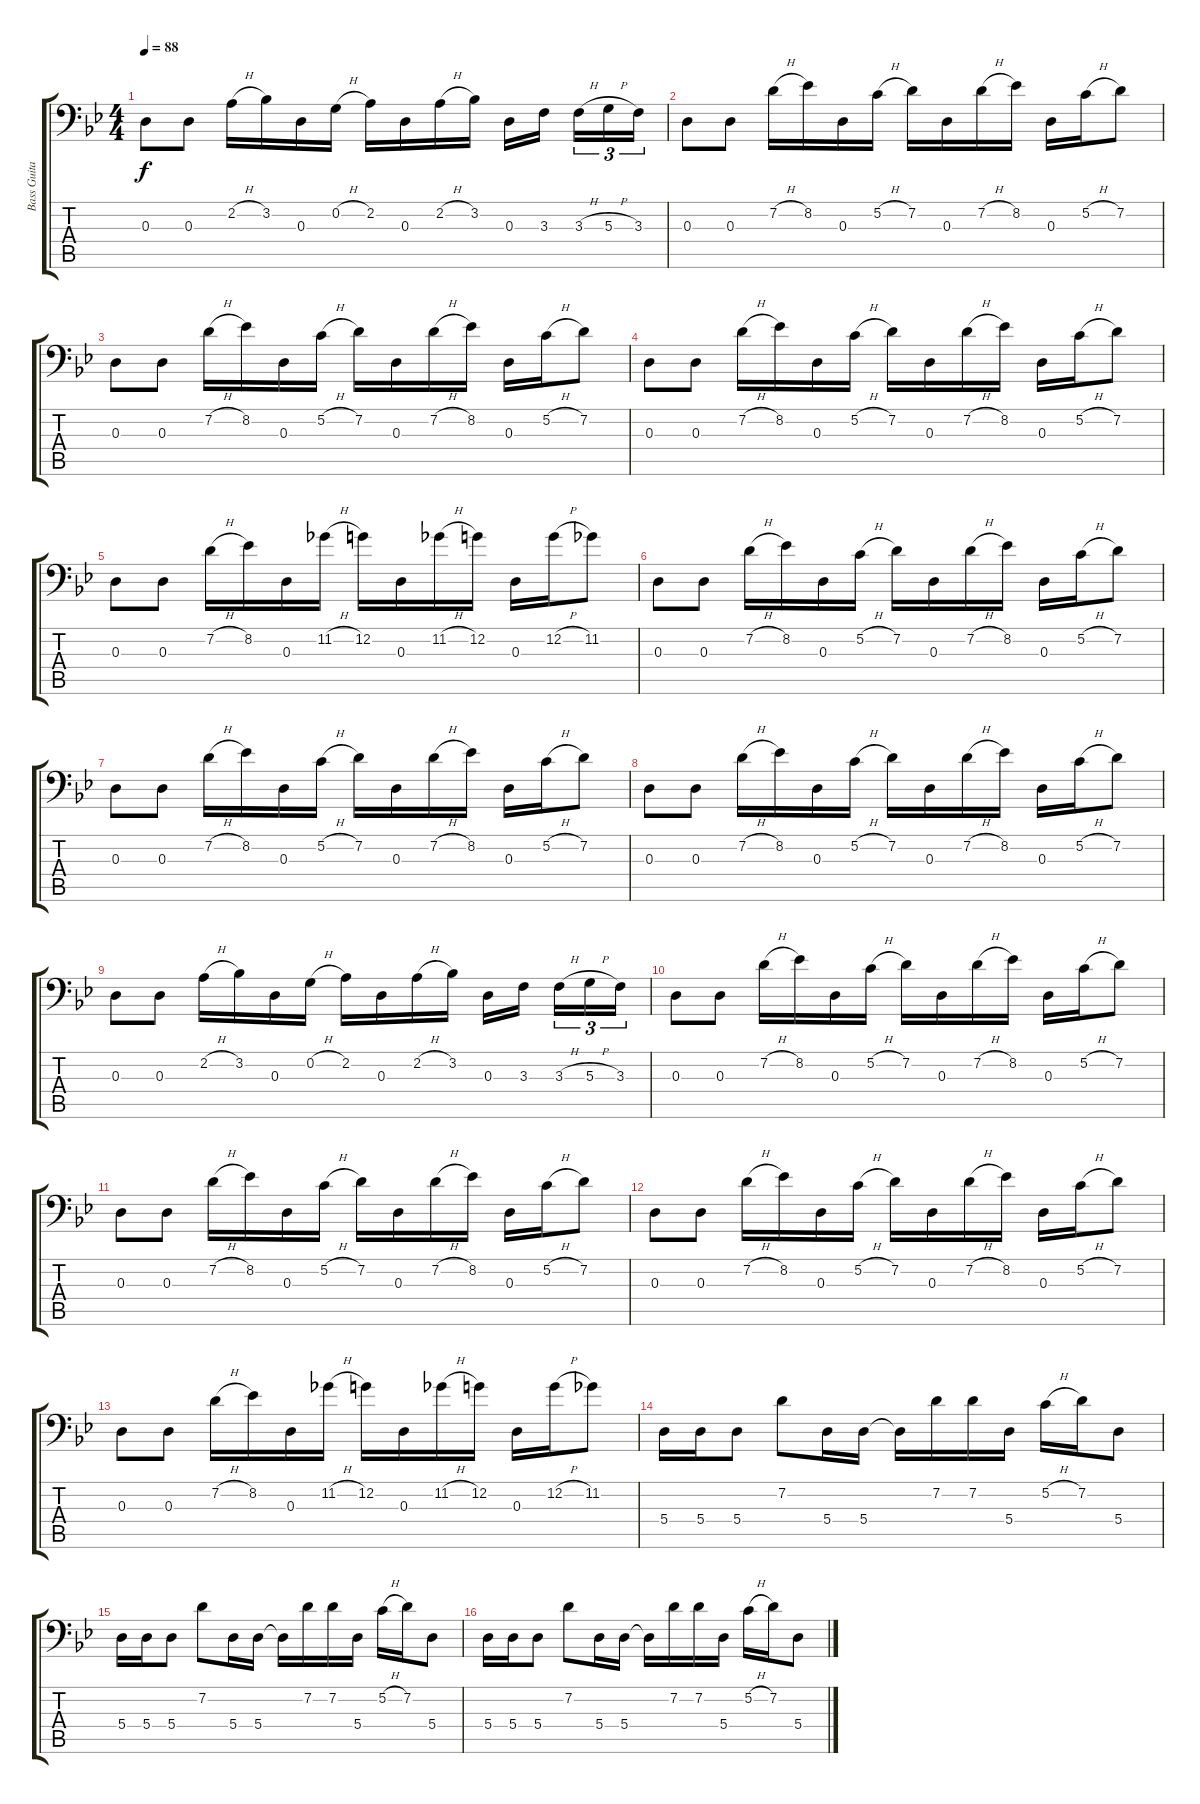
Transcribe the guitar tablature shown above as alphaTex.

\track ("Bass Guitar - John Myung" "Bass Guita") {instrument distortionguitar}
\staff {score tabs}
\tuning (C3 G2 D2 A1 E1 B0) {hide}
\ts (4 4)
\tempo 88
\clef f4
\ks bb
0.3.8{dy f} 0.3.8 2.2{h}.16 3.2.16 0.3.16 0.2{h}.16 2.2.16 0.3.16 2.2{h}.16 3.2.16 0.3.16 3.3.16{beam splitsecondary} 3.3{h}.16{tu (3 2)} 5.3{h}.16{tu (3 2)} 3.3.16{tu (3 2)} |
0.3.8 0.3.8 7.2{h}.16 8.2.16 0.3.16 5.2{h}.16 7.2.16 0.3.16 7.2{h}.16 8.2.16 0.3.16 5.2{h}.16 7.2.8 |
0.3.8 0.3.8 7.2{h}.16 8.2.16 0.3.16 5.2{h}.16 7.2.16 0.3.16 7.2{h}.16 8.2.16 0.3.16 5.2{h}.16 7.2.8 |
0.3.8 0.3.8 7.2{h}.16 8.2.16 0.3.16 5.2{h}.16 7.2.16 0.3.16 7.2{h}.16 8.2.16 0.3.16 5.2{h}.16 7.2.8 |
0.3.8 0.3.8 7.2{h}.16 8.2.16 0.3.16 11.2{h}.16 12.2.16 0.3.16 11.2{h}.16 12.2.16 0.3.16 12.2{h}.16 11.2.8 |
0.3.8 0.3.8 7.2{h}.16 8.2.16 0.3.16 5.2{h}.16 7.2.16 0.3.16 7.2{h}.16 8.2.16 0.3.16 5.2{h}.16 7.2.8 |
0.3.8 0.3.8 7.2{h}.16 8.2.16 0.3.16 5.2{h}.16 7.2.16 0.3.16 7.2{h}.16 8.2.16 0.3.16 5.2{h}.16 7.2.8 |
0.3.8 0.3.8 7.2{h}.16 8.2.16 0.3.16 5.2{h}.16 7.2.16 0.3.16 7.2{h}.16 8.2.16 0.3.16 5.2{h}.16 7.2.8 |
0.3.8 0.3.8 2.2{h}.16 3.2.16 0.3.16 0.2{h}.16 2.2.16 0.3.16 2.2{h}.16 3.2.16 0.3.16 3.3.16{beam splitsecondary} 3.3{h}.16{tu (3 2)} 5.3{h}.16{tu (3 2)} 3.3.16{tu (3 2)} |
0.3.8 0.3.8 7.2{h}.16 8.2.16 0.3.16 5.2{h}.16 7.2.16 0.3.16 7.2{h}.16 8.2.16 0.3.16 5.2{h}.16 7.2.8 |
0.3.8 0.3.8 7.2{h}.16 8.2.16 0.3.16 5.2{h}.16 7.2.16 0.3.16 7.2{h}.16 8.2.16 0.3.16 5.2{h}.16 7.2.8 |
0.3.8 0.3.8 7.2{h}.16 8.2.16 0.3.16 5.2{h}.16 7.2.16 0.3.16 7.2{h}.16 8.2.16 0.3.16 5.2{h}.16 7.2.8 |
0.3.8 0.3.8 7.2{h}.16 8.2.16 0.3.16 11.2{h}.16 12.2.16 0.3.16 11.2{h}.16 12.2.16 0.3.16 12.2{h}.16 11.2.8 |
5.4.16 5.4.16 5.4.8 7.2.8 5.4.16 5.4.16 5.4{t}.16 7.2.16 7.2.16 5.4.16 5.2{h}.16 7.2.16 5.4.8 |
5.4.16 5.4.16 5.4.8 7.2.8 5.4.16 5.4.16 5.4{t}.16 7.2.16 7.2.16 5.4.16 5.2{h}.16 7.2.16 5.4.8 |
5.4.16 5.4.16 5.4.8 7.2.8 5.4.16 5.4.16 5.4{t}.16 7.2.16 7.2.16 5.4.16 5.2{h}.16 7.2.16 5.4.8
